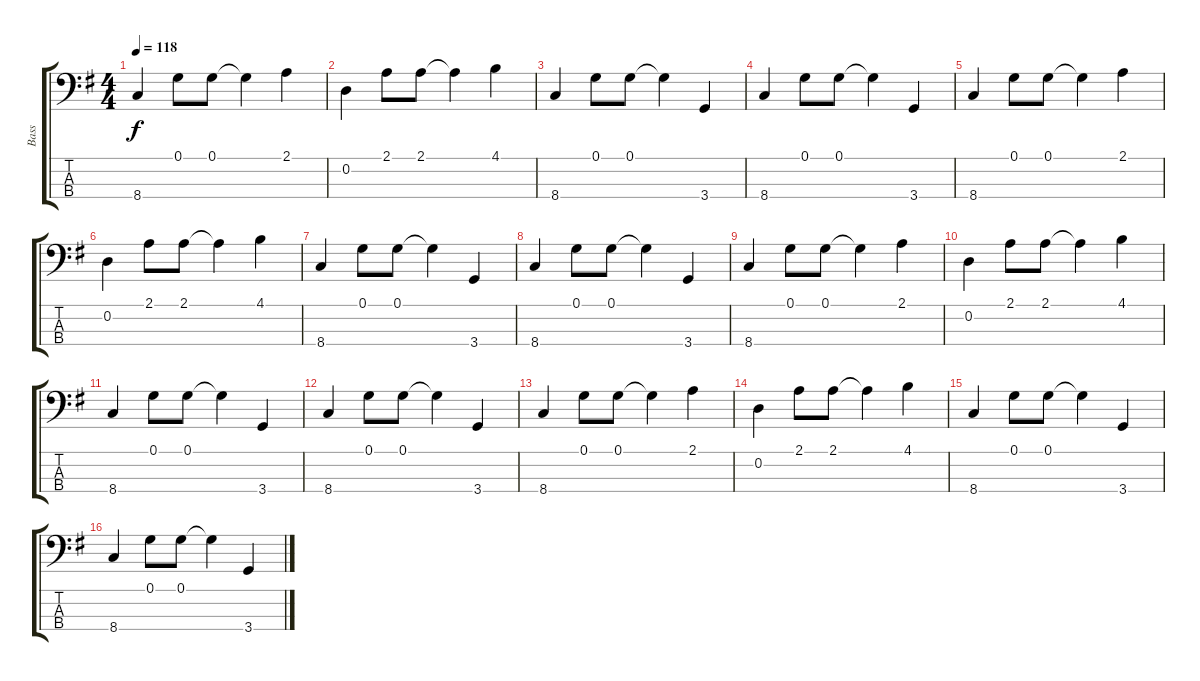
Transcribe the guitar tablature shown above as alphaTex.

\track ("Bass" "Bass") {instrument electricbasspick}
\staff {score tabs}
\tuning (G2 D2 A1 E1) {hide}
\ts (4 4)
\tempo 118
\clef f4
\ks g
8.4.4{dy f instrument electricbasspick} 0.1.8 0.1.8 0.1{t}.4 2.1.4 |
0.2.4 2.1.8 2.1.8 2.1{t}.4 4.1.4 |
8.4.4 0.1.8 0.1.8 0.1{t}.4 3.4.4 |
8.4.4 0.1.8 0.1.8 0.1{t}.4 3.4.4 |
8.4.4 0.1.8 0.1.8 0.1{t}.4 2.1.4 |
0.2.4 2.1.8 2.1.8 2.1{t}.4 4.1.4 |
8.4.4 0.1.8 0.1.8 0.1{t}.4 3.4.4 |
8.4.4 0.1.8 0.1.8 0.1{t}.4 3.4.4 |
8.4.4 0.1.8 0.1.8 0.1{t}.4 2.1.4 |
0.2.4 2.1.8 2.1.8 2.1{t}.4 4.1.4 |
8.4.4 0.1.8 0.1.8 0.1{t}.4 3.4.4 |
8.4.4 0.1.8 0.1.8 0.1{t}.4 3.4.4 |
8.4.4 0.1.8 0.1.8 0.1{t}.4 2.1.4 |
0.2.4 2.1.8 2.1.8 2.1{t}.4 4.1.4 |
8.4.4 0.1.8 0.1.8 0.1{t}.4 3.4.4 |
8.4.4 0.1.8 0.1.8 0.1{t}.4 3.4.4
